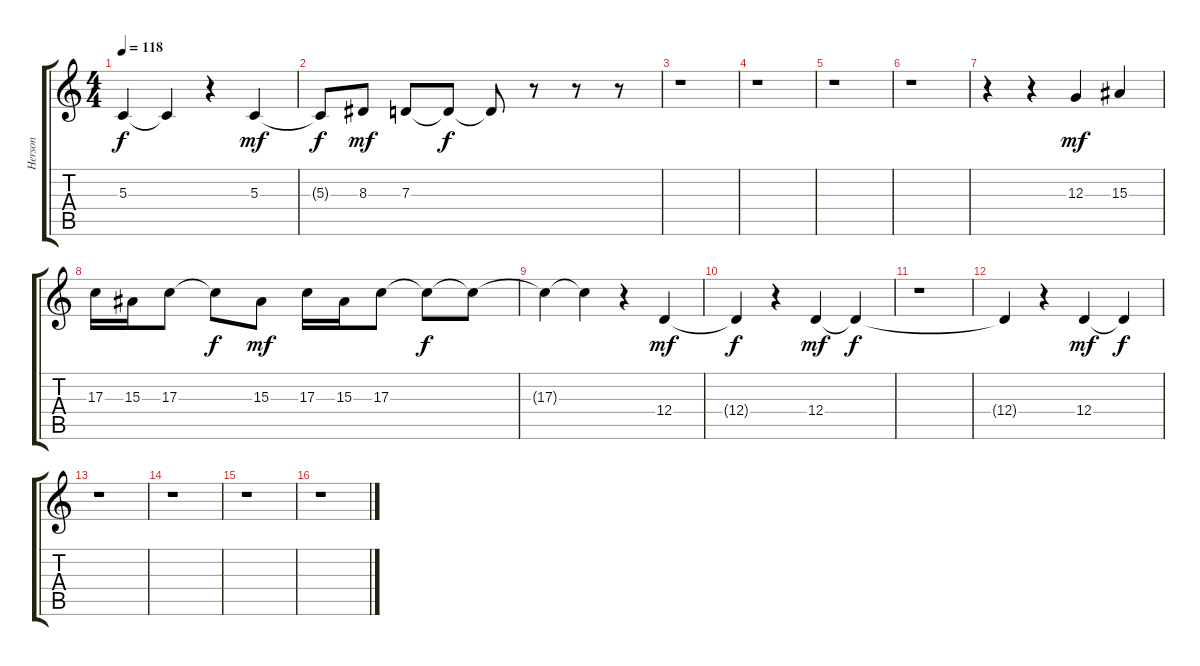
\track ("Herson" "Herson") {instrument trumpet}
\staff {score tabs}
\tuning (E4 B3 G3 D3 A2 E2) {hide}
\ts (4 4)
\tempo 118
\clef g2
\ks c
5.3{t}.4{dy f} 5.3{t}.4 r.4 5.3.4{dy mf} |
5.3{t}.8{dy f} 8.3.8{dy mf} 7.3.8 7.3{t}.8{dy f} 7.3{t}.8 r.8 r.8 r.8 |
r.1 |
r.1 |
r.1 |
r.1 |
r.4 r.4 12.3.4{dy mf} 15.3.4 |
17.3.16 15.3.16 17.3.8 17.3{t}.8{dy f} 15.3.8{dy mf} 17.3.16 15.3.16 17.3.8 17.3{t}.8{dy f} 17.3{t}.8 |
17.3{t}.4 17.3{t}.4 r.4 12.4.4{dy mf} |
12.4{t}.4{dy f} r.4 12.4.4{dy mf} 12.4{t}.4{dy f} |
r.1 |
12.4{t}.4 r.4 12.4.4{dy mf} 12.4{t}.4{dy f} |
r.1 |
r.1 |
r.1 |
r.1
